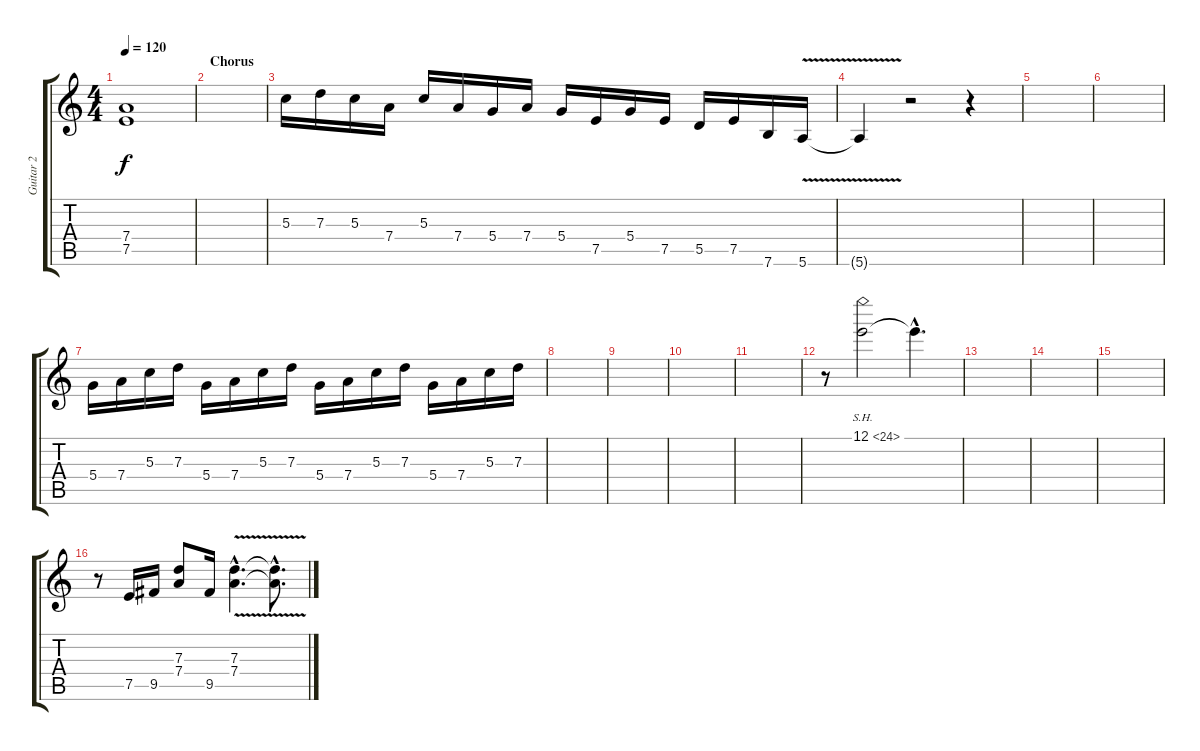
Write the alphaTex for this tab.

\track ("Guitar 2" "Guitar 2") {instrument distortionguitar}
\staff {score tabs}
\tuning (E4 B3 G3 D3 A2 E2) {hide}
\ts (4 4)
\tempo 120
\clef g2
\ks c
(7.4{t} 7.5{t}).1{dy f} |
\section ("" "Chorus")
|
5.3.16 7.3.16 5.3.16 7.4.16 5.3.16 7.4.16 5.4.16 7.4.16 5.4.16 7.5.16 5.4.16 7.5.16 5.5.16 7.5.16 7.6.16 5.6{v}.16 |
5.6{t}.4 r.2 r.4 |
|
|
5.4.16 7.4.16 5.3.16 7.3.16 5.4.16 7.4.16 5.3.16 7.3.16 5.4.16 7.4.16 5.3.16 7.3.16 5.4.16 7.4.16 5.3.16 7.3.16 |
|
|
|
|
r.8 12.1{sh 12}.2 12.1{hac t}.4{d} |
|
|
|
r.8 7.5.16 9.5.16 (7.3 7.4).8 9.5.16 (7.3{v hac} 7.4{v hac}).4{d} (7.3{hac t} 7.4{hac t}).8{d}
